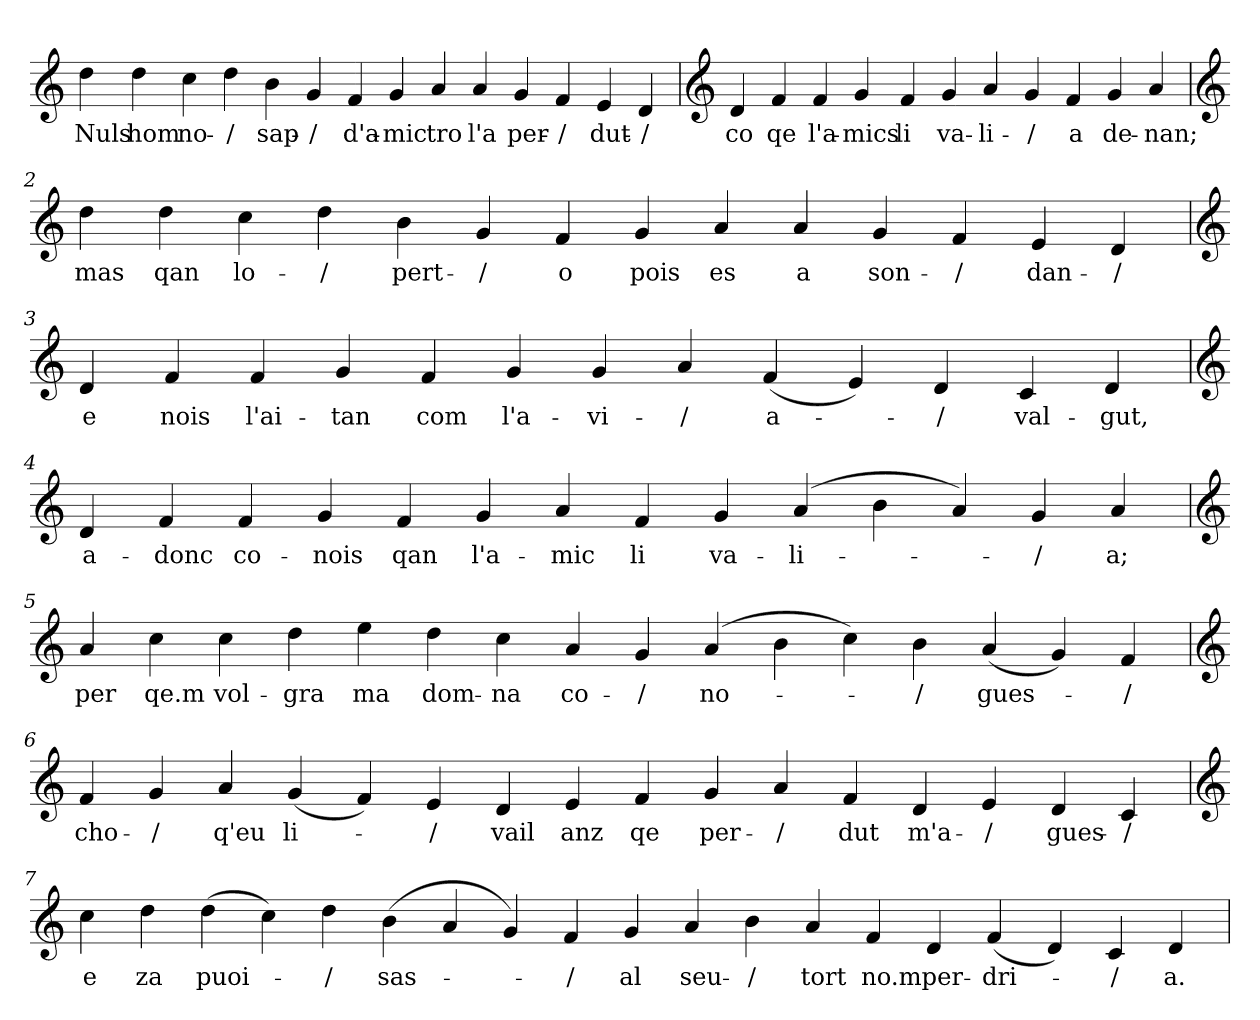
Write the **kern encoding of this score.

**kern	**text
*part1	*part1
*staff1	*staff1
*clefG2	*
=	=
4dd	Nuls
4dd	hom
4cc	no-
4dd	-/
4b	sap-
4g	-/
4f	d'a-
4g	-mic
4a	tro
4a	l'a
4g	per-
4f	-/
4e	dut-
4d	-/
=1	=1
*clefG2	*
4d	co
4f	qe
4f	l'a-
4g	-mics
4f	li
4g	va-
4a	-li-
4g	-/
4f	a
4g	de-
4a	-nan;
=2	=2
*clefG2	*
4dd	mas
4dd	qan
4cc	lo-
4dd	-/
4b	pert-
4g	-/
4f	o
4g	pois
4a	es
4a	a
4g	son-
4f	-/
4e	dan-
4d	-/
=3	=3
*clefG2	*
4d	e
4f	nois
4f	l'ai-
4g	-tan
4f	com
4g	l'a-
4g	-vi-
4a	-/
(4f	a-
4e)	.
4d	-/
4c	val-
4d	-gut,
=4	=4
*clefG2	*
4d	a-
4f	-donc
4f	co-
4g	-nois
4f	qan
4g	l'a-
4a	-mic
4f	li
4g	va-
(4a	-li-
4b	.
4a)	.
4g	-/
4a	a;
=5	=5
*clefG2	*
4a	per
4cc	qe.m
4cc	vol-
4dd	-gra
4ee	ma
4dd	dom-
4cc	-na
4a	co-
4g	-/
(4a	no-
4b	.
4cc)	.
4b	-/
(4a	gues-
4g)	.
4f	-/
=6	=6
*clefG2	*
4f	cho-
4g	-/
4a	q'eu
(4g	li-
4f)	.
4e	-/
4d	vail
4e	anz
4f	qe
4g	per-
4a	-/
4f	dut
4d	m'a-
4e	-/
4d	gues-
4c	-/
=7	=7
*clefG2	*
4cc	e
4dd	za
(4dd	puoi-
4cc)	.
4dd	-/
(4b	sas-
4a	.
4g)	.
4f	-/
4g	al
4a	seu-
4b	-/
4a	tort
4f	no.m
4d	per-
(4f	-dri-
4d)	.
4c	-/
4d	a.
=	=
*-	*-
